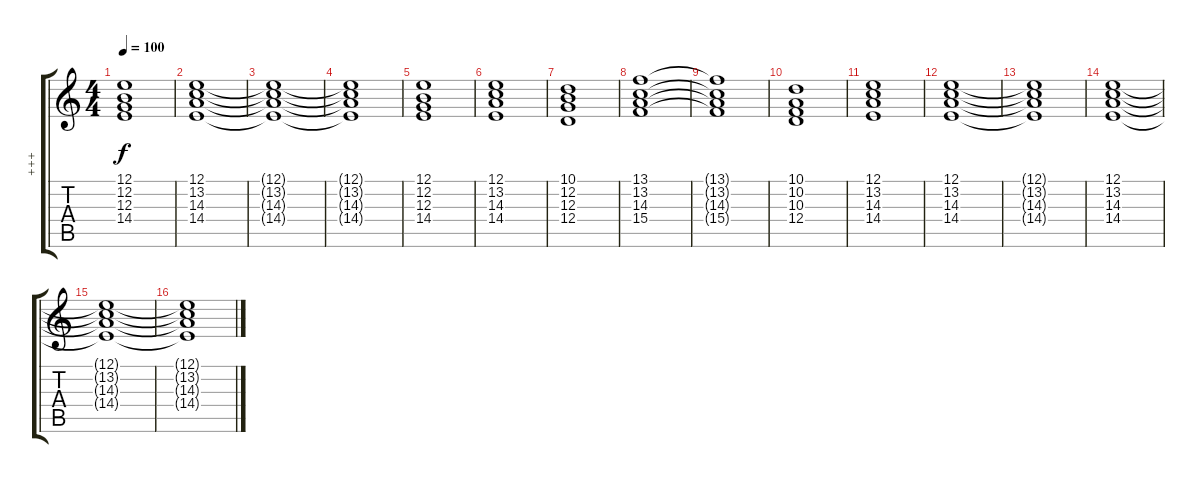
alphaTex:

\track ("+++" "+++") {instrument stringensemble1}
\staff {score tabs}
\tuning (E4 B3 G3 D3 A2 E2) {hide}
\ts (4 4)
\tempo 100
\clef g2
\ks c
(12.1 12.2 12.3 14.4).1{dy f} |
(12.1 13.2 14.3 14.4).1 |
(12.1{t} 13.2{t} 14.3{t} 14.4{t}).1 |
(12.1{t} 13.2{t} 14.3{t} 14.4{t}).1 |
(12.1 12.2 12.3 14.4).1 |
(12.1 13.2 14.3 14.4).1 |
(10.1 12.2 12.3 12.4).1 |
(13.1 13.2 14.3 15.4).1 |
(13.1{t} 13.2{t} 14.3{t} 15.4{t}).1 |
(10.1 10.2 10.3 12.4).1 |
(12.1 13.2 14.3 14.4).1 |
(12.1 13.2 14.3 14.4).1 |
(12.1{t} 13.2{t} 14.3{t} 14.4{t}).1 |
(12.1 13.2 14.3 14.4).1 |
(12.1{t} 13.2{t} 14.3{t} 14.4{t}).1 |
(12.1{t} 13.2{t} 14.3{t} 14.4{t}).1
